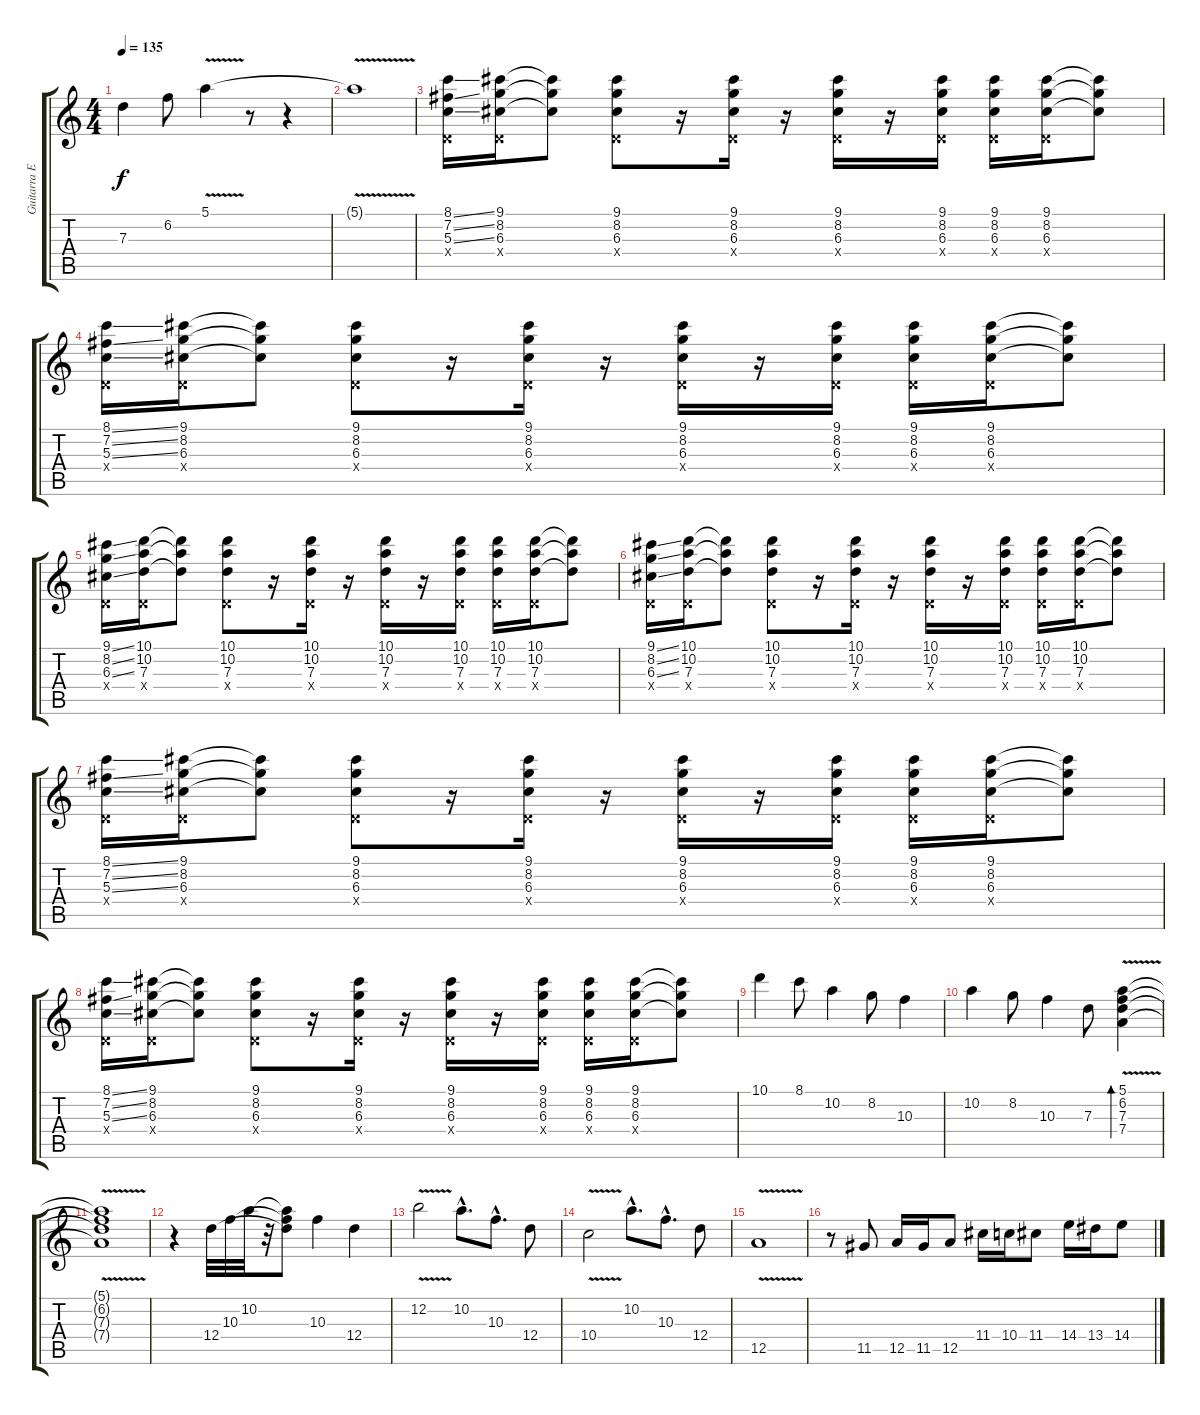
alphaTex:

\track ("Guitarra Eléctrica" "Guitarra E") {instrument distortionguitar}
\staff {score tabs}
\tuning (E4 B3 G3 D3 A2 E2) {hide}
\ts (4 4)
\tempo 135
\clef g2
\ks c
7.3.4{dy f} 6.2.8 5.1{v}.4 r.8 r.4 |
5.1{t}.1 |
(8.1{ss} 7.2{ss} 5.3{ss} 0.4{x}).16 (9.1 8.2 6.3 0.4{x}).16 (9.1{t} 8.2{t} 6.3{t}).8 (9.1 8.2 6.3 0.4{x}).8 r.16 (9.1 8.2 6.3 0.4{x}).16 r.16 (9.1 8.2 6.3 0.4{x}).16 r.16 (9.1 8.2 6.3 0.4{x}).16 (9.1 8.2 6.3 0.4{x}).16 (9.1 8.2 6.3 0.4{x}).16 (9.1{t} 8.2{t} 6.3{t}).8 |
(8.1{ss} 7.2{ss} 5.3{ss} 0.4{x}).16 (9.1 8.2 6.3 0.4{x}).16 (9.1{t} 8.2{t} 6.3{t}).8 (9.1 8.2 6.3 0.4{x}).8 r.16 (9.1 8.2 6.3 0.4{x}).16 r.16 (9.1 8.2 6.3 0.4{x}).16 r.16 (9.1 8.2 6.3 0.4{x}).16 (9.1 8.2 6.3 0.4{x}).16 (9.1 8.2 6.3 0.4{x}).16 (9.1{t} 8.2{t} 6.3{t}).8 |
(9.1{ss} 8.2{ss} 6.3{ss} 0.4{x}).16 (10.1 10.2 7.3 0.4{x}).16 (10.1{t} 10.2{t} 7.3{t}).8 (10.1 10.2 7.3 0.4{x}).8 r.16 (10.1 10.2 7.3 0.4{x}).16 r.16 (10.1 10.2 7.3 0.4{x}).16 r.16 (10.1 10.2 7.3 0.4{x}).16 (10.1 10.2 7.3 0.4{x}).16 (10.1 10.2 7.3 0.4{x}).16 (10.1{t} 10.2{t} 7.3{t}).8 |
(9.1{ss} 8.2{ss} 6.3{ss} 0.4{x}).16 (10.1 10.2 7.3 0.4{x}).16 (10.1{t} 10.2{t} 7.3{t}).8 (10.1 10.2 7.3 0.4{x}).8 r.16 (10.1 10.2 7.3 0.4{x}).16 r.16 (10.1 10.2 7.3 0.4{x}).16 r.16 (10.1 10.2 7.3 0.4{x}).16 (10.1 10.2 7.3 0.4{x}).16 (10.1 10.2 7.3 0.4{x}).16 (10.1{t} 10.2{t} 7.3{t}).8 |
(8.1{ss} 7.2{ss} 5.3{ss} 0.4{x}).16 (9.1 8.2 6.3 0.4{x}).16 (9.1{t} 8.2{t} 6.3{t}).8 (9.1 8.2 6.3 0.4{x}).8 r.16 (9.1 8.2 6.3 0.4{x}).16 r.16 (9.1 8.2 6.3 0.4{x}).16 r.16 (9.1 8.2 6.3 0.4{x}).16 (9.1 8.2 6.3 0.4{x}).16 (9.1 8.2 6.3 0.4{x}).16 (9.1{t} 8.2{t} 6.3{t}).8 |
(8.1{ss} 7.2{ss} 5.3{ss} 0.4{x}).16 (9.1 8.2 6.3 0.4{x}).16 (9.1{t} 8.2{t} 6.3{t}).8 (9.1 8.2 6.3 0.4{x}).8 r.16 (9.1 8.2 6.3 0.4{x}).16 r.16 (9.1 8.2 6.3 0.4{x}).16 r.16 (9.1 8.2 6.3 0.4{x}).16 (9.1 8.2 6.3 0.4{x}).16 (9.1 8.2 6.3 0.4{x}).16 (9.1{t} 8.2{t} 6.3{t}).8 |
10.1.4 8.1.8 10.2.4 8.2.8 10.3.4 |
10.2.4 8.2.8 10.3.4 7.3.8 (5.1{v} 6.2 7.3 7.4).4{bd 480} |
(5.1{t} 6.2{t} 7.3{t} 7.4{t}).1 |
r.4 12.4.32 10.3.32 10.2.32 r.32 (10.2{t} 10.3{t} 12.4{t}).8 10.3.4 12.4.4 |
12.2{v}.2 10.2{hac}.8{d} 10.3{hac}.8{d} 12.4.8 |
10.4{v}.2 10.2{hac}.8{d} 10.3{hac}.8{d} 12.4.8 |
12.5{v}.1 |
r.8 11.5.8 12.5.16 11.5.16 12.5.8 11.4.16 10.4.16 11.4.8 14.4.16 13.4.16 14.4.8
